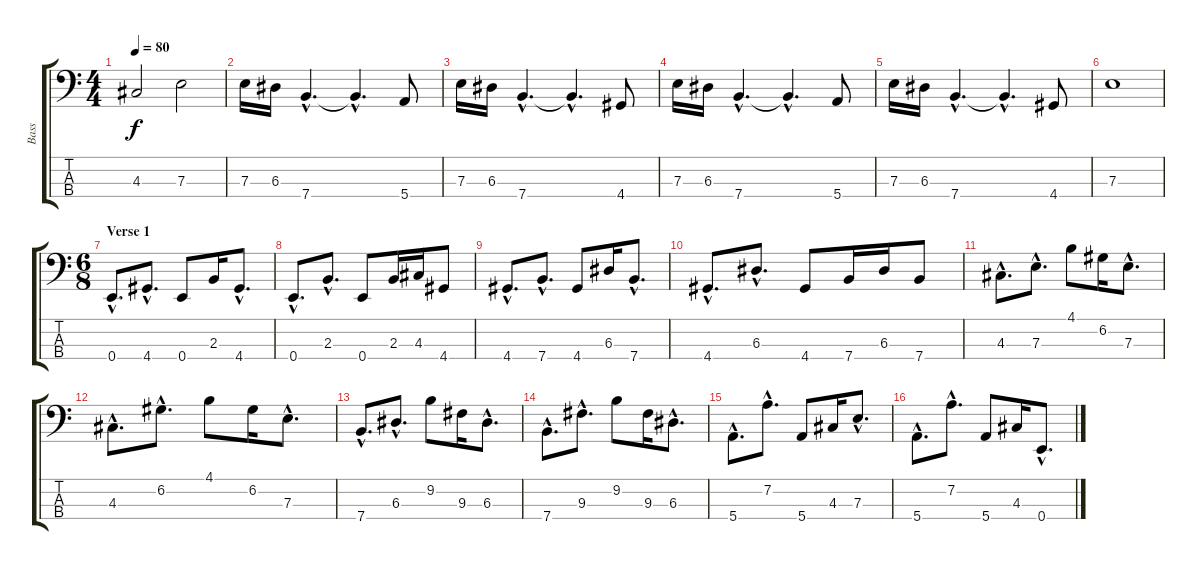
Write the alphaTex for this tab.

\track ("Bass" "Bass") {instrument electricbassfinger}
\staff {score tabs}
\tuning (G2 D2 A1 E1) {hide}
\ts (4 4)
\tempo 80
\clef f4
\ks c
4.3.2{dy f} 7.3.2 |
7.3.16 6.3.16 7.4{hac}.4{d} 7.4{hac t}.4{d} 5.4.8 |
7.3.16 6.3.16 7.4{hac}.4{d} 7.4{hac t}.4{d} 4.4.8 |
7.3.16 6.3.16 7.4{hac}.4{d} 7.4{hac t}.4{d} 5.4.8 |
7.3.16 6.3.16 7.4{hac}.4{d} 7.4{hac t}.4{d} 4.4.8 |
7.3.1 |
\ts (6 8)
\section ("" "Verse 1")
0.4{hac}.8{d} 4.4{hac}.8{d} 0.4.8 2.3.16 4.4{hac}.8{d} |
0.4{hac}.8{d} 2.3{hac}.8{d} 0.4.8 2.3.16 4.3.16 4.4.8 |
4.4{hac}.8{d} 7.4{hac}.8{d} 4.4.8 6.3.16 7.4{hac}.8{d} |
4.4{hac}.8{d} 6.3{hac}.8{d} 4.4.8 7.4.16 6.3.16 7.4.8 |
4.3{hac}.8{d} 7.3{hac}.8{d} 4.1.8 6.2.16 7.3{hac}.8{d} |
4.3{hac}.8{d} 6.2{hac}.8{d} 4.1.8 6.2.16 7.3{hac}.8{d} |
7.4{hac}.8{d} 6.3{hac}.8{d} 9.2.8 9.3.16 6.3{hac}.8{d} |
7.4{hac}.8{d} 9.3{hac}.8{d} 9.2.8 9.3.16 6.3{hac}.8{d} |
5.4{hac}.8{d} 7.2{hac}.8{d} 5.4.8 4.3.16 7.3{hac}.8{d} |
5.4{hac}.8{d} 7.2{hac}.8{d} 5.4.8 4.3.16 0.4{hac}.8{d}
